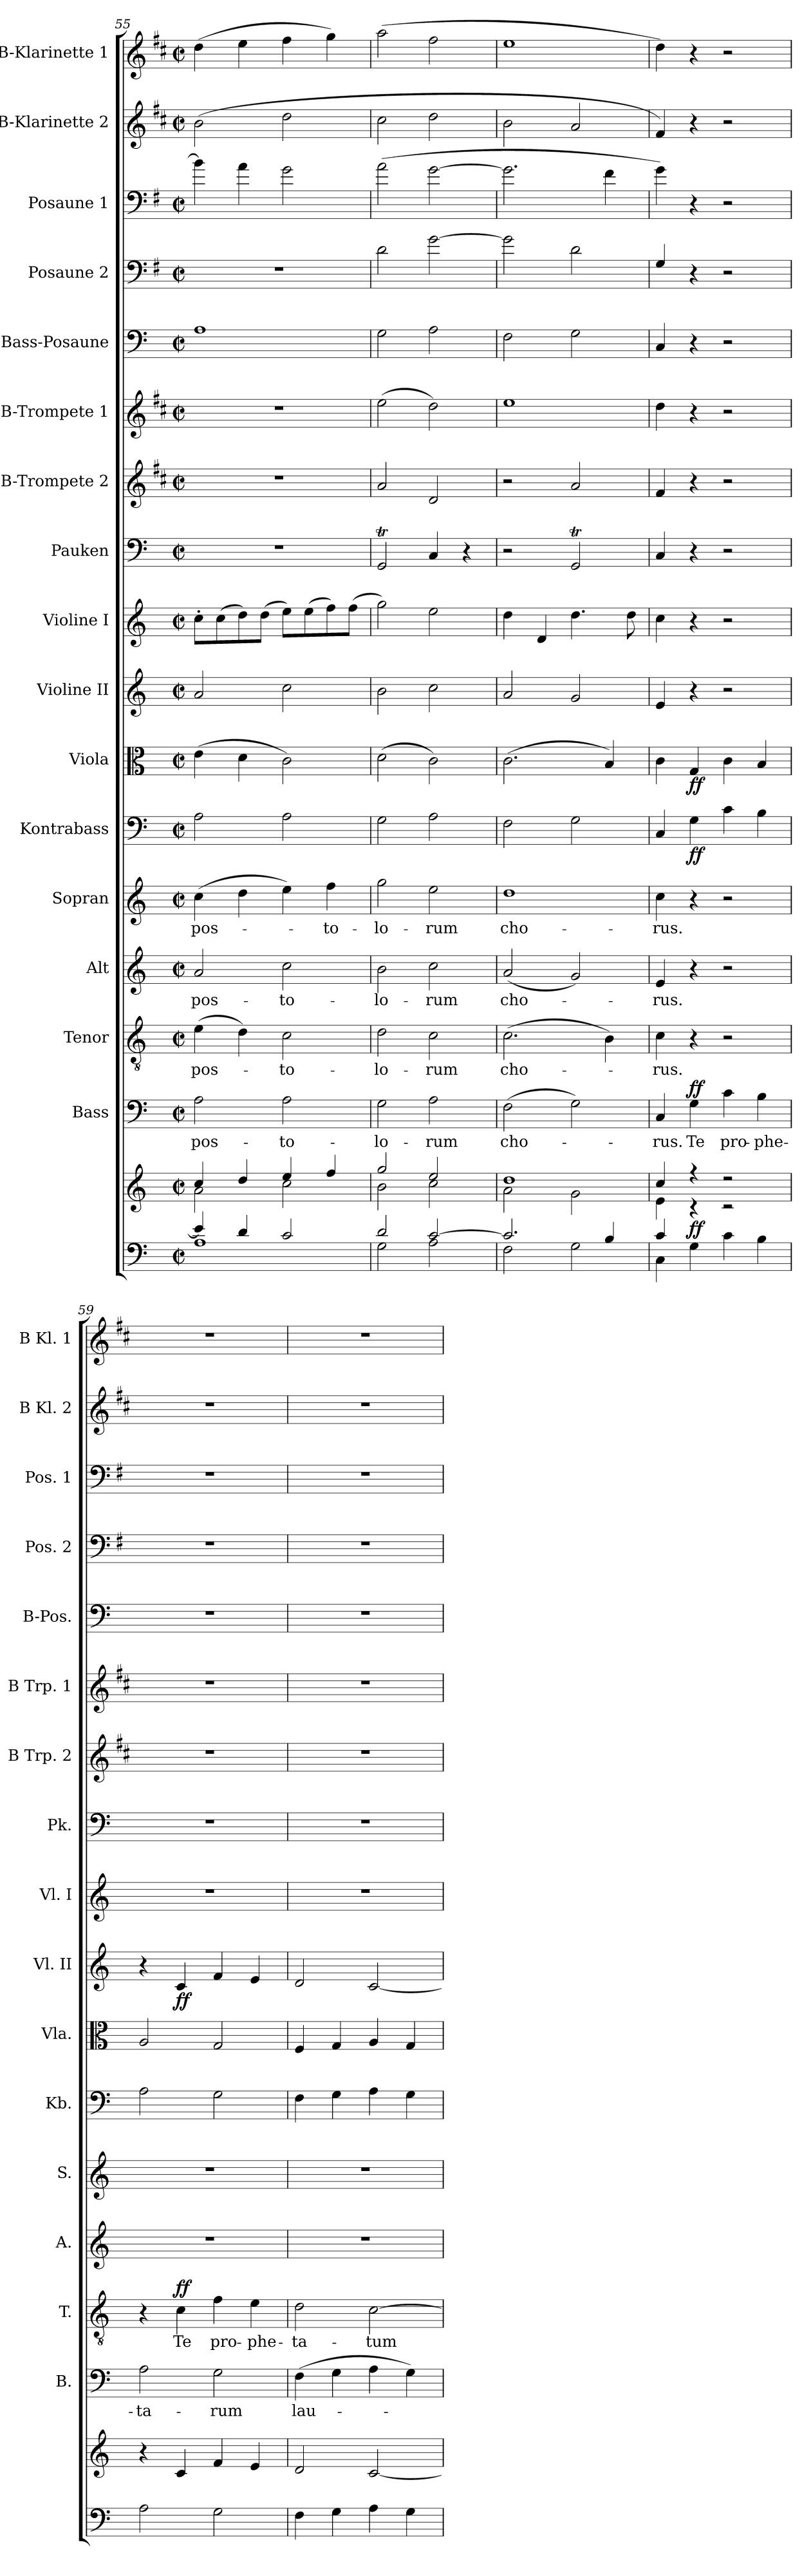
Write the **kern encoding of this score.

**kern	**kern	**dynam	**kern	**text	**dynam	**kern	**text	**dynam	**kern	**text	**kern	**text	**kern	**dynam	**kern	**dynam	**kern	**dynam	**kern	**kern	**kern	**kern	**kern	**kern	**kern	**kern	**kern
*part17	*part17	*part17	*part16	*part16	*part16	*part15	*part15	*part15	*part14	*part14	*part13	*part13	*part12	*part12	*part11	*part11	*part10	*part10	*part9	*part8	*part7	*part6	*part5	*part4	*part3	*part2	*part1
*staff18	*staff17	*staff17/18	*staff16	*staff16	*staff16	*staff15	*staff15	*staff15	*staff14	*staff14	*staff13	*staff13	*staff12	*staff12	*staff11	*staff11	*staff10	*staff10	*staff9	*staff8	*staff7	*staff6	*staff5	*staff4	*staff3	*staff2	*staff1
*	*	*	*I"Bass	*	*	*I"Tenor	*	*	*I"Alt	*	*I"Sopran	*	*I"Kontrabass	*	*I"Viola	*	*I"Violine II	*	*I"Violine I	*I"Pauken	*I"B-Trompete 2	*I"B-Trompete 1	*I"Bass-Posaune	*I"Posaune 2	*I"Posaune 1	*I"B-Klarinette 2	*I"B-Klarinette 1
*	*	*	*I'B.	*	*	*I'T.	*	*	*I'A.	*	*I'S.	*	*I'Kb.	*	*I'Vla.	*	*I'Vl. II	*	*I'Vl. I	*I'Pk.	*I'B Trp. 2	*I'B Trp. 1	*I'B-Pos.	*I'Pos. 2	*I'Pos. 1	*I'B Kl. 2	*I'B Kl. 1
*clefF4	*clefG2	*	*clefF4	*	*	*clefGv2	*	*	*clefG2	*	*clefG2	*	*clefF4	*	*clefC3	*	*clefG2	*	*clefG2	*clefF4	*clefG2	*clefG2	*clefF4	*clefF4	*clefF4	*clefG2	*clefG2
*	*	*	*	*	*	*	*	*	*	*	*	*	*ITrd7c12	*	*	*	*	*	*	*	*ITrd1c2	*ITrd1c2	*	*ITrd4c7	*ITrd4c7	*ITrd1c2	*ITrd1c2
*k[]	*k[]	*	*k[]	*	*	*k[]	*	*	*k[]	*	*k[]	*	*k[]	*	*k[]	*	*k[]	*	*k[]	*k[]	*k[]	*k[]	*k[]	*k[]	*k[]	*k[]	*k[]
*C:	*C:	*	*C:	*	*	*C:	*	*	*C:	*	*C:	*	*C:	*	*C:	*	*C:	*	*C:	*C:	*C:	*C:	*C:	*C:	*C:	*C:	*C:
*M2/2	*M2/2	*	*M2/2	*	*	*M2/2	*	*	*M2/2	*	*M2/2	*	*M2/2	*	*M2/2	*	*M2/2	*	*M2/2	*M2/2	*M2/2	*M2/2	*M2/2	*M2/2	*M2/2	*M2/2	*M2/2
*met(c|)	*met(c|)	*	*met(c|)	*	*	*met(c|)	*	*	*met(c|)	*	*met(c|)	*	*met(c|)	*	*met(c|)	*	*met(c|)	*	*met(c|)	*met(c|)	*met(c|)	*met(c|)	*met(c|)	*met(c|)	*met(c|)	*met(c|)	*met(c|)
=55	=55	=55	=55	=55	=55	=55	=55	=55	=55	=55	=55	=55	=55	=55	=55	=55	=55	=55	=55	=55	=55	=55	=55	=55	=55	=55	=55
*^	*^	*	*	*	*	*	*	*	*	*	*	*	*	*	*	*	*	*	*	*	*	*	*	*	*	*	*
!	!	!	!	!	!	!LO:LY:b	!	!	!LO:LY:b	!	!	!LO:LY:b	!	!LO:LY:b	!	!	!	!	!	!	!	!	!	!	!	!	!	!	!
4e/]	1A	4cc/	2a\	.	2A\	-pos-	.	(>4e\	-pos-	.	2a/	-pos-	(>4cc\	-pos-	2AA\	.	(>4e\	.	2a/	.	8cc'>\L	1r	1r	1r	1A	1r	4e\]	(>2a\	(>4cc\
.	.	.	.	.	.	.	.	.	.	.	.	.	.	.	.	.	.	.	.	.	(>8cc\	.	.	.	.	.	.	.	.
4d/	.	4dd/	.	.	.	.	.	4d\)	.	.	.	.	4dd\	.	.	.	4d\	.	.	.	8dd\)	.	.	.	.	.	4d\	.	4dd\
.	.	.	.	.	.	.	.	.	.	.	.	.	.	.	.	.	.	.	.	.	(>8dd\J	.	.	.	.	.	.	.	.
!	!	!	!	!	!	!LO:LY:b	!	!	!LO:LY:b	!	!	!LO:LY:b	!	!	!	!	!	!	!	!	!	!	!	!	!	!	!	!	!
2c/	.	4ee/	2cc\	.	2A\	-to-	.	2c\	-to-	.	2cc\	-to-	4ee\)	.	2AA\	.	2c\)	.	2cc\	.	8ee\L)	.	.	.	.	.	2c\	2cc\	4ee\
.	.	.	.	.	.	.	.	.	.	.	.	.	.	.	.	.	.	.	.	.	(>8ee\	.	.	.	.	.	.	.	.
!	!	!	!	!	!	!	!	!	!	!	!	!	!	!LO:LY:b	!	!	!	!	!	!	!	!	!	!	!	!	!	!	!
.	.	4ff/	.	.	.	.	.	.	.	.	.	.	4ff\	-to-	.	.	.	.	.	.	8ff\)	.	.	.	.	.	.	.	4ff\)
.	.	.	.	.	.	.	.	.	.	.	.	.	.	.	.	.	.	.	.	.	(>8ff\J	.	.	.	.	.	.	.	.
=56	=56	=56	=56	=56	=56	=56	=56	=56	=56	=56	=56	=56	=56	=56	=56	=56	=56	=56	=56	=56	=56	=56	=56	=56	=56	=56	=56	=56	=56
!	!	!	!	!	!	!LO:LY:b	!	!	!LO:LY:b	!	!	!LO:LY:b	!	!LO:LY:b	!	!	!	!	!	!	!	!	!	!	!	!	!	!	!
2d/	2G\	2gg/	2b\	.	2G\	-lo-	.	2d\	-lo-	.	2b\	-lo-	2gg\	-lo-	2GG\	.	(>2d\	.	2b\	.	2gg\)	2GGT/	2g/	(>2dd\	2G\	2G\	(>2d\	2b\	(>2gg\
!	!	!	!	!	!	!LO:LY:b	!	!	!LO:LY:b	!	!	!LO:LY:b	!	!LO:LY:b	!	!	!	!	!	!	!	!	!	!	!	!	!	!	!
[>2c/	2A\	2ee/	2cc\	.	2A\	-rum	.	2c\	-rum	.	2cc\	-rum	2ee\	-rum	2AA\	.	2c\)	.	2cc\	.	2ee\	4C/	2c/	2cc\)	2A\	[2c\	[2c\	2cc\	2ee\
.	.	.	.	.	.	.	.	.	.	.	.	.	.	.	.	.	.	.	.	.	.	4r	.	.	.	.	.	.	.
=57	=57	=57	=57	=57	=57	=57	=57	=57	=57	=57	=57	=57	=57	=57	=57	=57	=57	=57	=57	=57	=57	=57	=57	=57	=57	=57	=57	=57	=57
!	!	!	!	!	!	!LO:LY:b	!	!	!LO:LY:b	!	!	!LO:LY:b	!	!LO:LY:b	!	!	!	!	!	!	!	!	!	!	!	!	!	!	!
2.c/]	2F\	1dd	2a\	.	(>2F\	cho-	.	(>2.c\	cho-	.	(<2a/	cho-	1dd	cho-	2FF\	.	(>2.c\	.	2a/	.	4dd\	2r	2r	1dd	2F\	2c\]	2.c\]	2a\	1dd
.	.	.	.	.	.	.	.	.	.	.	.	.	.	.	.	.	.	.	.	.	4d/	.	.	.	.	.	.	.	.
.	2G\	.	2g\	.	2G\)	.	.	.	.	.	2g/)	.	.	.	2GG\	.	.	.	2g/	.	4.dd\	2GGT/	2g/	.	2G\	2G\	.	2g/	.
4B/	.	.	.	.	.	.	.	4B\)	.	.	.	.	.	.	.	.	4B/)	.	.	.	.	.	.	.	.	.	4B\	.	.
.	.	.	.	.	.	.	.	.	.	.	.	.	.	.	.	.	.	.	.	.	8dd\	.	.	.	.	.	.	.	.
!!LO:PB:g=z
=58	=58	=58	=58	=58	=58	=58	=58	=58	=58	=58	=58	=58	=58	=58	=58	=58	=58	=58	=58	=58	=58	=58	=58	=58	=58	=58	=58	=58	=58
!	!	!	!	!	!	!LO:LY:b	!	!	!LO:LY:b	!	!	!LO:LY:b	!	!LO:LY:b	!	!	!	!	!	!	!	!	!	!	!	!	!	!	!
4c/	4C\	4cc/	4e\	.	4C/	-rus.	.	4c\	-rus.	.	4e/	-rus.	4cc\	-rus.	4CC/	.	4c\	.	4e/	.	4cc\	4C/	4e/	4cc\	4C/	4C/	4c\)	4e/)	4cc\)
!	!	!	!	!LO:DY:b	!	!LO:LY:b	!LO:DY:a	!	!	!	!	!	!	!	!	!LO:DY:b	!	!LO:DY:b	!	!	!	!	!	!	!	!	!	!	!
2.ryy	4G\	4r	4r	ff	4G\	Te	ff	4r	.	.	4r	.	4r	.	4GG\	ff	4G/	ff	4r	.	4r	4r	4r	4r	4r	4r	4r	4r	4r
!	!	!	!	!	!	!LO:LY:b	!	!	!	!	!	!	!	!	!	!	!	!	!	!	!	!	!	!	!	!	!	!	!
.	4c\	2r	2r	.	4c\	pro-	.	2r	.	.	2r	.	2r	.	4C\	.	4c\	.	2r	.	2r	2r	2r	2r	2r	2r	2r	2r	2r
!	!	!	!	!	!	!LO:LY:b	!	!	!	!	!	!	!	!	!	!	!	!	!	!	!	!	!	!	!	!	!	!	!
.	4B\	.	.	.	4B\	-phe-	.	.	.	.	.	.	.	.	4BB\	.	4B/	.	.	.	.	.	.	.	.	.	.	.	.
*	*	*v	*v	*	*	*	*	*	*	*	*	*	*	*	*	*	*	*	*	*	*	*	*	*	*	*	*	*	*
=59	=59	=59	=59	=59	=59	=59	=59	=59	=59	=59	=59	=59	=59	=59	=59	=59	=59	=59	=59	=59	=59	=59	=59	=59	=59	=59	=59	=59
!	!	!	!	!	!LO:LY:b	!	!	!	!	!	!	!	!	!	!	!	!	!	!	!	!	!	!	!	!	!	!	!
*v	*v	*	*	*	*	*	*	*	*	*	*	*	*	*	*	*	*	*	*	*	*	*	*	*	*	*	*	*
2A\	4r	.	2A\	-ta-	.	4r	.	.	1r	.	1r	.	2AA\	.	2A/	.	4r	.	1r	1r	1r	1r	1r	1r	1r	1r	1r
!	!	!	!	!	!	!	!LO:LY:b	!LO:DY:a	!	!	!	!	!	!	!	!	!	!LO:DY:b	!	!	!	!	!	!	!	!	!
.	4c/	.	.	.	.	4c\	Te	ff	.	.	.	.	.	.	.	.	4c/	ff	.	.	.	.	.	.	.	.	.
!	!	!	!	!LO:LY:b	!	!	!LO:LY:b	!	!	!	!	!	!	!	!	!	!	!	!	!	!	!	!	!	!	!	!
2G\	4f/	.	2G\	-rum	.	4f\	pro-	.	.	.	.	.	2GG\	.	2G/	.	4f/	.	.	.	.	.	.	.	.	.	.
!	!	!	!	!	!	!	!LO:LY:b	!	!	!	!	!	!	!	!	!	!	!	!	!	!	!	!	!	!	!	!
.	4e/	.	.	.	.	4e\	-phe-	.	.	.	.	.	.	.	.	.	4e/	.	.	.	.	.	.	.	.	.	.
=60	=60	=60	=60	=60	=60	=60	=60	=60	=60	=60	=60	=60	=60	=60	=60	=60	=60	=60	=60	=60	=60	=60	=60	=60	=60	=60	=60
!	!	!	!	!LO:LY:b	!	!	!LO:LY:b	!	!	!	!	!	!	!	!	!	!	!	!	!	!	!	!	!	!	!	!
4F\	2d/	.	(>4F\	lau-	.	2d\	-ta-	.	1r	.	1r	.	4FF\	.	4F/	.	2d/	.	1r	1r	1r	1r	1r	1r	1r	1r	1r
4G\	.	.	4G\	.	.	.	.	.	.	.	.	.	4GG\	.	4G/	.	.	.	.	.	.	.	.	.	.	.	.
!	!	!	!	!	!	!	!LO:LY:b	!	!	!	!	!	!	!	!	!	!	!	!	!	!	!	!	!	!	!	!
4A\	[2c/	.	4A\	.	.	[2c\	-tum	.	.	.	.	.	4AA\	.	4A/	.	[2c/	.	.	.	.	.	.	.	.	.	.
4G\	.	.	4G\)	.	.	.	.	.	.	.	.	.	4GG\	.	4G/	.	.	.	.	.	.	.	.	.	.	.	.
=	=	=	=	=	=	=	=	=	=	=	=	=	=	=	=	=	=	=	=	=	=	=	=	=	=	=	=
*-	*-	*-	*-	*-	*-	*-	*-	*-	*-	*-	*-	*-	*-	*-	*-	*-	*-	*-	*-	*-	*-	*-	*-	*-	*-	*-	*-
